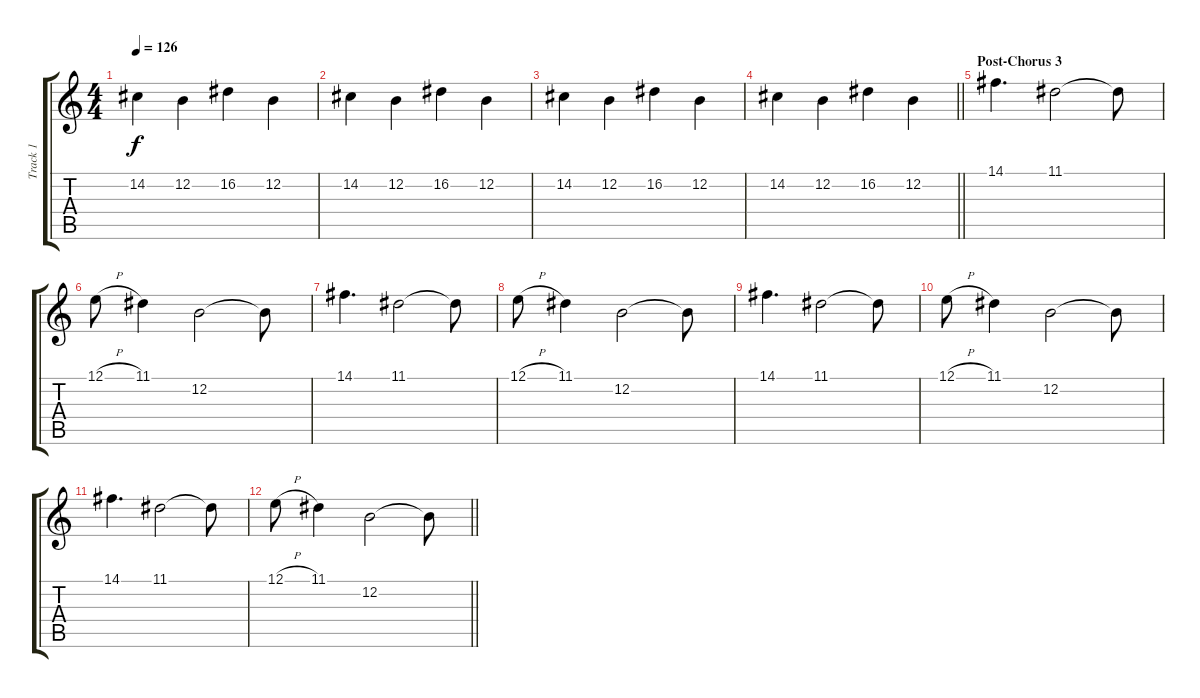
\track ("Track 1" "Track 1") {instrument lead1square}
\staff {score tabs}
\tuning (E4 B3 G3 D3 A2 E2) {hide}
\ts (4 4)
\tempo 126
\clef g2
\ks c
14.2.4{dy f} 12.2.4 16.2.4 12.2.4 |
14.2.4 12.2.4 16.2.4 12.2.4 |
14.2.4 12.2.4 16.2.4 12.2.4 |
\barLineRight lightlight
14.2.4 12.2.4 16.2.4 12.2.4 |
\section ("" "Post-Chorus 3")
14.1.4{d} 11.1.2 11.1{t}.8 |
12.1{h}.8 11.1.4 12.2.2 12.2{t}.8 |
14.1.4{d} 11.1.2 11.1{t}.8 |
12.1{h}.8 11.1.4 12.2.2 12.2{t}.8 |
14.1.4{d} 11.1.2 11.1{t}.8 |
12.1{h}.8 11.1.4 12.2.2 12.2{t}.8 |
14.1.4{d} 11.1.2 11.1{t}.8 |
\barLineRight lightlight
12.1{h}.8 11.1.4 12.2.2 12.2{t}.8
